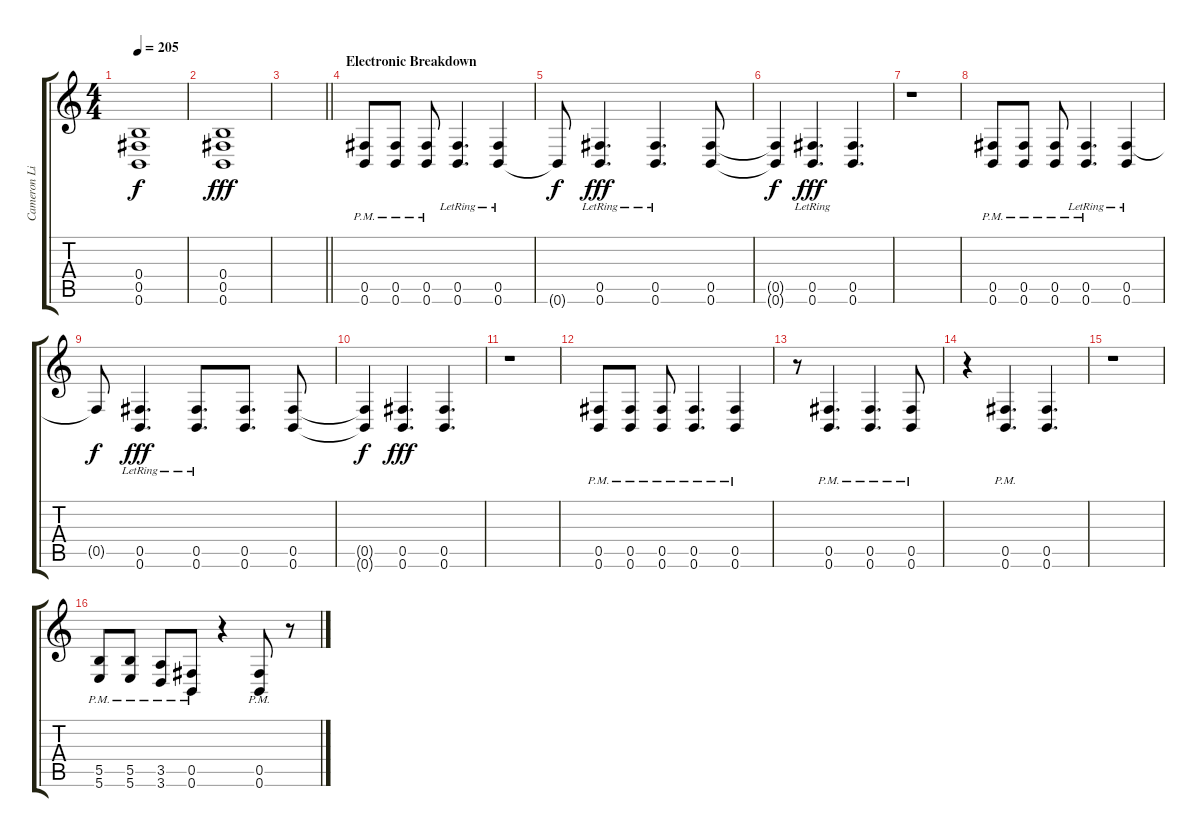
\track ("Cameron Liddell" "Cameron Li") {instrument distortionguitar}
\staff {score tabs}
\tuning (Db4 Ab3 E3 B2 Gb2 B1) {hide}
\ts (4 4)
\tempo 205
\clef g2
\ks c
(0.4{t} 0.5{t} 0.6{t}).1{dy f} |
(0.4 0.5 0.6).1{dy fff} |
\barLineRight lightlight
|
\section ("" "Electronic Breakdown")
(0.5{pm} 0.6{pm}).8 (0.5{pm} 0.6{pm}).8 (0.5{pm} 0.6{pm}).8 (0.5{lr} 0.6{lr}).4{d} (0.5{lr} 0.6{lr}).4 |
0.6{t}.8{dy f} (0.5{lr} 0.6).4{d dy fff} (0.5{lr} 0.6{lr}).4{d} (0.5 0.6).8 |
(0.5{t} 0.6{t}).4{dy f} (0.5{lr} 0.6{lr}).4{d dy fff} (0.5 0.6).4{d} |
r.1 |
(0.5{pm} 0.6{pm}).8 (0.5{pm} 0.6{pm}).8 (0.5{pm} 0.6{pm}).8 (0.5{pm lr} 0.6{pm lr}).4{d} (0.5{lr} 0.6{lr}).4 |
0.5{t}.8{dy f} (0.5{lr} 0.6{lr}).4{d dy fff} (0.5{lr} 0.6{lr}).8{d} (0.5 0.6).8{d} (0.5 0.6).8 |
(0.5{t} 0.6{t}).4{dy f} (0.5 0.6).4{d dy fff} (0.5 0.6).4{d} |
r.1 |
(0.5{pm} 0.6{pm}).8 (0.5{pm} 0.6{pm}).8 (0.5{pm} 0.6{pm}).8 (0.5{pm} 0.6{pm}).4{d} (0.5{pm} 0.6{pm}).4 |
r.8 (0.5{pm} 0.6{pm}).4{d} (0.5{pm} 0.6{pm}).4{d} (0.5{pm} 0.6{pm}).8 |
r.4 (0.5{pm} 0.6{pm}).4{d} (0.5 0.6).4{d} |
r.1 |
(5.5{pm} 5.6{pm}).8 (5.5{pm} 5.6{pm}).8 (3.5{pm} 3.6{pm}).8 (0.5{pm} 0.6).8 r.4 (0.5 0.6{pm}).8 r.8
